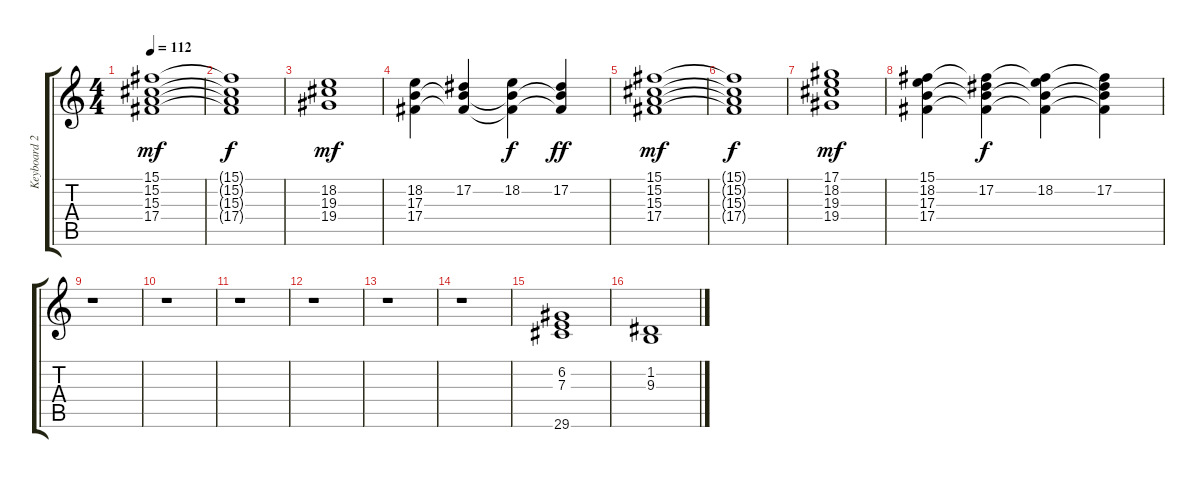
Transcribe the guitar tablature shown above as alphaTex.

\track ("Keyboard 2" "Keyboard 2") {instrument rockorgan}
\staff {score tabs}
\tuning (Eb4 Bb3 Gb3 Db3 Ab2 Eb2) {hide}
\ts (4 4)
\tempo 112
\clef g2
\ks c
(15.1 15.2 15.3 17.4).1{dy mf instrument rockorgan} |
(15.1{t} 15.2{t} 15.3{t} 17.4{t}).1{dy f} |
(18.2 19.3 19.4).1{dy mf} |
(18.2 17.3 17.4).4 (17.2 17.3{t} 17.4{t}).4 (18.2 17.3{t} 17.4{t}).4{dy f} (17.2 17.3{t} 17.4{t}).4{dy ff} |
(15.1 15.2 15.3 17.4).1{dy mf} |
(15.1{t} 15.2{t} 15.3{t} 17.4{t}).1{dy f} |
(17.1 18.2 19.3 19.4).1{dy mf} |
(15.1 18.2 17.3 17.4).4 (15.1{t} 17.2 17.3{t} 17.4{t}).4{dy f} (15.1{t} 18.2 17.3{t} 17.4{t}).4 (15.1{t} 17.2 17.3{t} 17.4{t}).4 |
r.1 |
r.1 |
r.1 |
r.1 |
r.1 |
r.1 |
(6.2 7.3 29.6).1{volume 6 instrument choiraahs} |
(1.2 9.3).1
